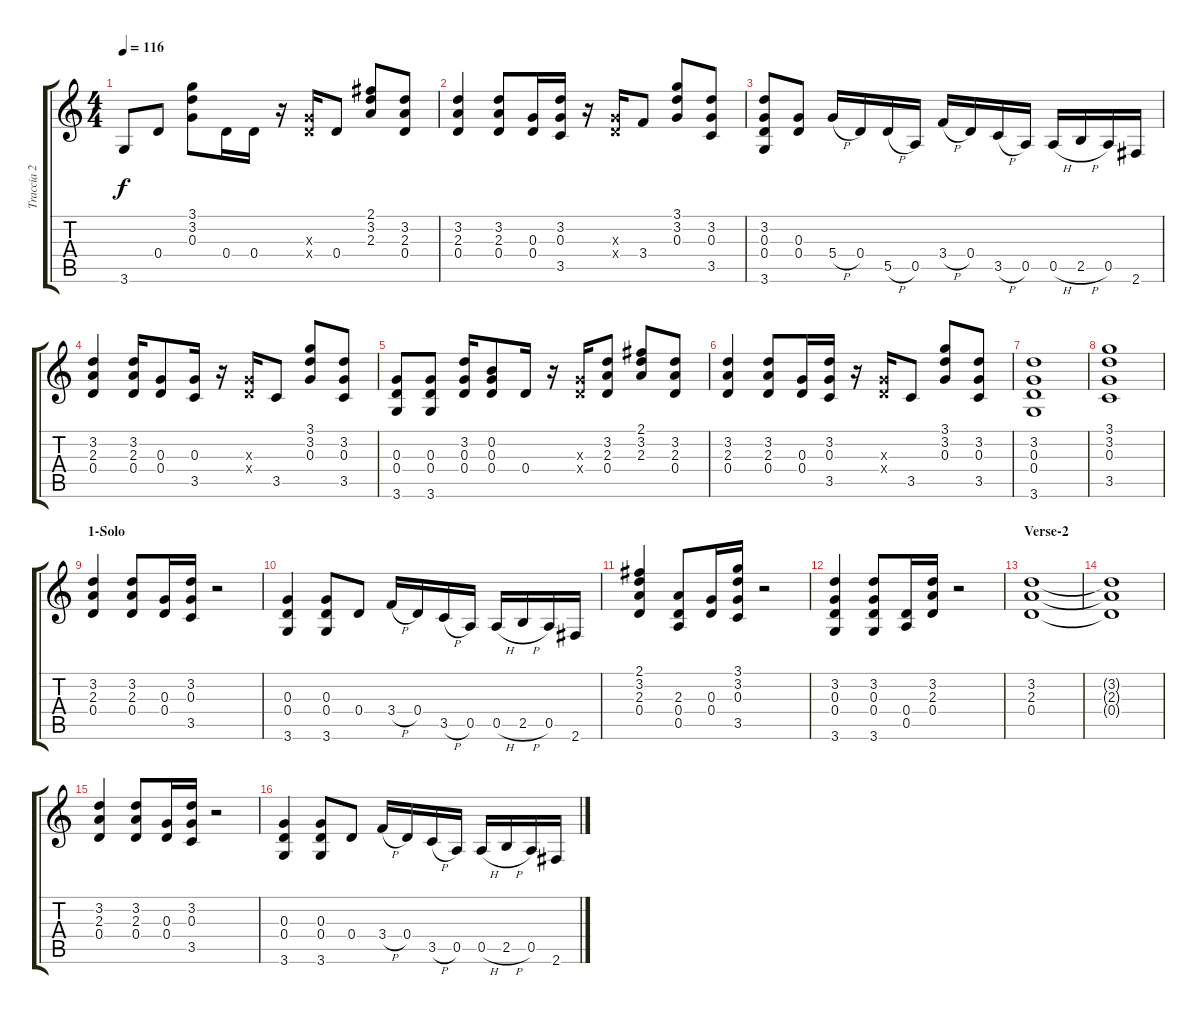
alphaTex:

\track ("Traccia 2" "Traccia 2") {instrument overdrivenguitar}
\staff {score tabs}
\tuning (E4 B3 G3 D3 A2 E2) {hide}
\ts (4 4)
\tempo 116
\clef g2
\ks c
3.6.8{dy f} 0.4.8 (3.1 3.2 0.3).8 0.4.16 0.4.16 r.16 (0.3{x} 0.4{x}).16 0.4.8 (2.1 3.2 2.3).8 (3.2 2.3 0.4).8 |
(3.2 2.3 0.4).4 (3.2 2.3 0.4).8 (0.3 0.4).16 (3.2 0.3 3.5).16 r.16 (0.3{x} 0.4{x}).16 3.4.8 (3.1 3.2 0.3).8 (3.2 0.3 3.5).8 |
(3.2 0.3 0.4 3.6).8 (0.3 0.4).8 5.4{h}.16 0.4.16 5.5{h}.16 0.5.16 3.4{h}.16 0.4.16 3.5{h}.16 0.5.16 0.5{h}.16 2.5{h}.16 0.5.16 2.6.16 |
(3.2 2.3 0.4).4 (3.2 2.3 0.4).16 (0.3 0.4).8 (0.3 3.5).16 r.16 (0.3{x} 0.4{x}).16 3.5.8 (3.1 3.2 0.3).8 (3.2 0.3 3.5).8 |
(0.3 0.4 3.6).8 (0.3 0.4 3.6).8 (3.2 0.3 0.4).16 (0.2 0.3 0.4).8 0.4.16 r.16 (0.3{x} 0.4{x}).16 (3.2 2.3 0.4).8 (2.1 3.2 2.3).8 (3.2 2.3 0.4).8 |
(3.2 2.3 0.4).4 (3.2 2.3 0.4).8 (0.3 0.4).16 (3.2 0.3 3.5).16 r.16 (0.3{x} 0.4{x}).16 3.5.8 (3.1 3.2 0.3).8 (3.2 0.3 3.5).8 |
(3.2 0.3 0.4 3.6).1 |
(3.1 3.2 0.3 3.5).1 |
\section ("" "1-Solo")
(3.2 2.3 0.4).4 (3.2 2.3 0.4).8 (0.3 0.4).16 (3.2 0.3 3.5).16 r.2 |
(0.3 0.4 3.6).4 (0.3 0.4 3.6).8 0.4.8 3.4{h}.16 0.4.16 3.5{h}.16 0.5.16 0.5{h}.16 2.5{h}.16 0.5.16 2.6.16 |
(2.1 3.2 2.3 0.4).4 (2.3 0.4 0.5).8 (0.3 0.4).16 (3.1 3.2 0.3 3.5).16 r.2 |
(3.2 0.3 0.4 3.6).4 (3.2 0.3 0.4 3.6).8 (0.4 0.5).16 (3.2 2.3 0.4).16 r.2 |
\section ("" "Verse-2")
(3.2 2.3 0.4).1{volume 13} |
(3.2{t} 2.3{t} 0.4{t}).1 |
(3.2 2.3 0.4).4 (3.2 2.3 0.4).8 (0.3 0.4).16 (3.2 0.3 3.5).16 r.2 |
(0.3 0.4 3.6).4 (0.3 0.4 3.6).8 0.4.8 3.4{h}.16 0.4.16 3.5{h}.16 0.5.16 0.5{h}.16 2.5{h}.16 0.5.16 2.6.16
